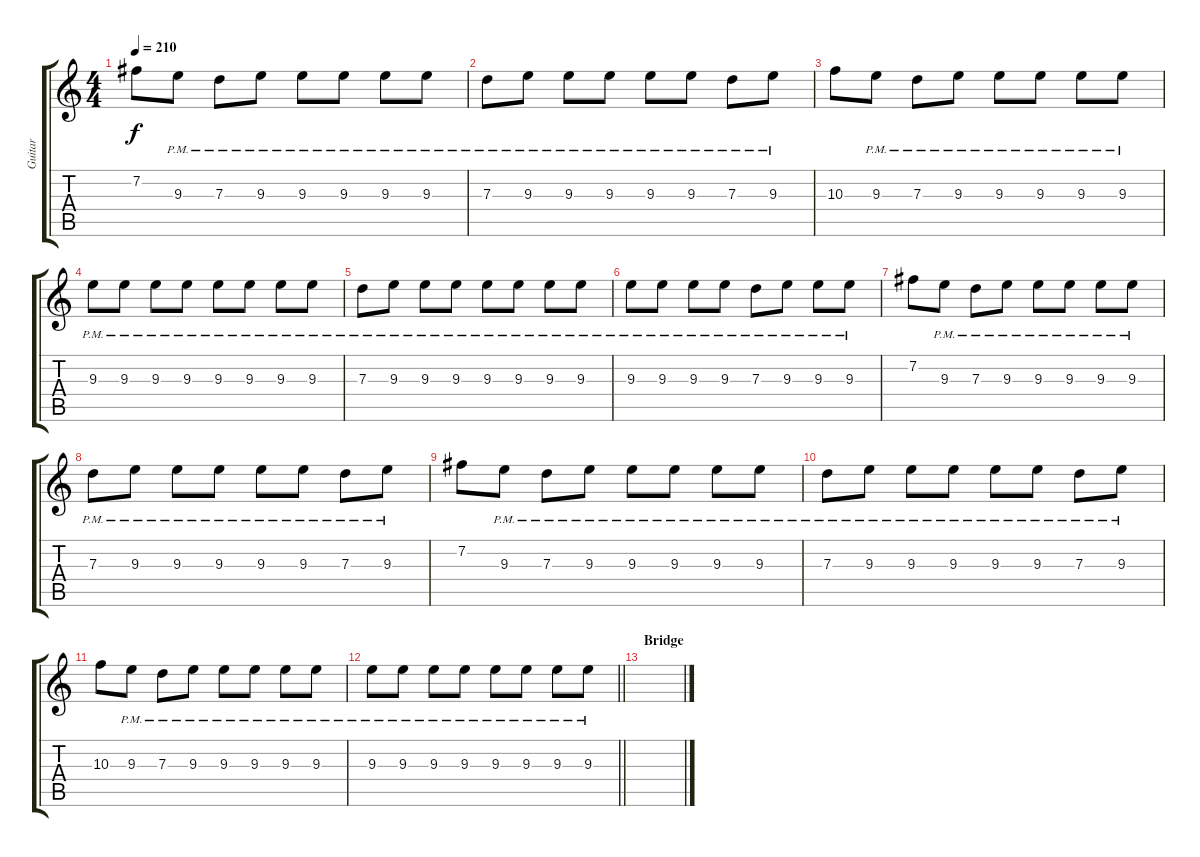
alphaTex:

\track ("Guitar" "Guitar") {instrument distortionguitar}
\staff {score tabs}
\tuning (E4 B3 G3 D3 A2 D2) {hide}
\ts (4 4)
\tempo 210
\clef g2
\ks c
7.2.8{dy f} 9.3{pm}.8 7.3{pm}.8 9.3{pm}.8 9.3{pm}.8 9.3{pm}.8 9.3{pm}.8 9.3{pm}.8 |
7.3{pm}.8 9.3{pm}.8 9.3{pm}.8 9.3{pm}.8 9.3{pm}.8 9.3{pm}.8 7.3{pm}.8 9.3{pm}.8 |
10.3.8 9.3{pm}.8 7.3{pm}.8 9.3{pm}.8 9.3{pm}.8 9.3{pm}.8 9.3{pm}.8 9.3{pm}.8 |
9.3{pm}.8 9.3{pm}.8 9.3{pm}.8 9.3{pm}.8 9.3{pm}.8 9.3{pm}.8 9.3{pm}.8 9.3{pm}.8 |
7.3{pm}.8 9.3{pm}.8 9.3{pm}.8 9.3{pm}.8 9.3{pm}.8 9.3{pm}.8 9.3{pm}.8 9.3{pm}.8 |
9.3{pm}.8 9.3{pm}.8 9.3{pm}.8 9.3{pm}.8 7.3{pm}.8 9.3{pm}.8 9.3{pm}.8 9.3{pm}.8 |
7.2.8 9.3{pm}.8 7.3{pm}.8 9.3{pm}.8 9.3{pm}.8 9.3{pm}.8 9.3{pm}.8 9.3{pm}.8 |
7.3{pm}.8 9.3{pm}.8 9.3{pm}.8 9.3{pm}.8 9.3{pm}.8 9.3{pm}.8 7.3{pm}.8 9.3{pm}.8 |
7.2.8 9.3{pm}.8 7.3{pm}.8 9.3{pm}.8 9.3{pm}.8 9.3{pm}.8 9.3{pm}.8 9.3{pm}.8 |
7.3{pm}.8 9.3{pm}.8 9.3{pm}.8 9.3{pm}.8 9.3{pm}.8 9.3{pm}.8 7.3{pm}.8 9.3{pm}.8 |
10.3.8 9.3{pm}.8 7.3{pm}.8 9.3{pm}.8 9.3{pm}.8 9.3{pm}.8 9.3{pm}.8 9.3{pm}.8 |
\barLineRight lightlight
9.3{pm}.8 9.3{pm}.8 9.3{pm}.8 9.3{pm}.8 9.3{pm}.8 9.3{pm}.8 9.3{pm}.8 9.3{pm}.8 |
\section ("" "Bridge")
